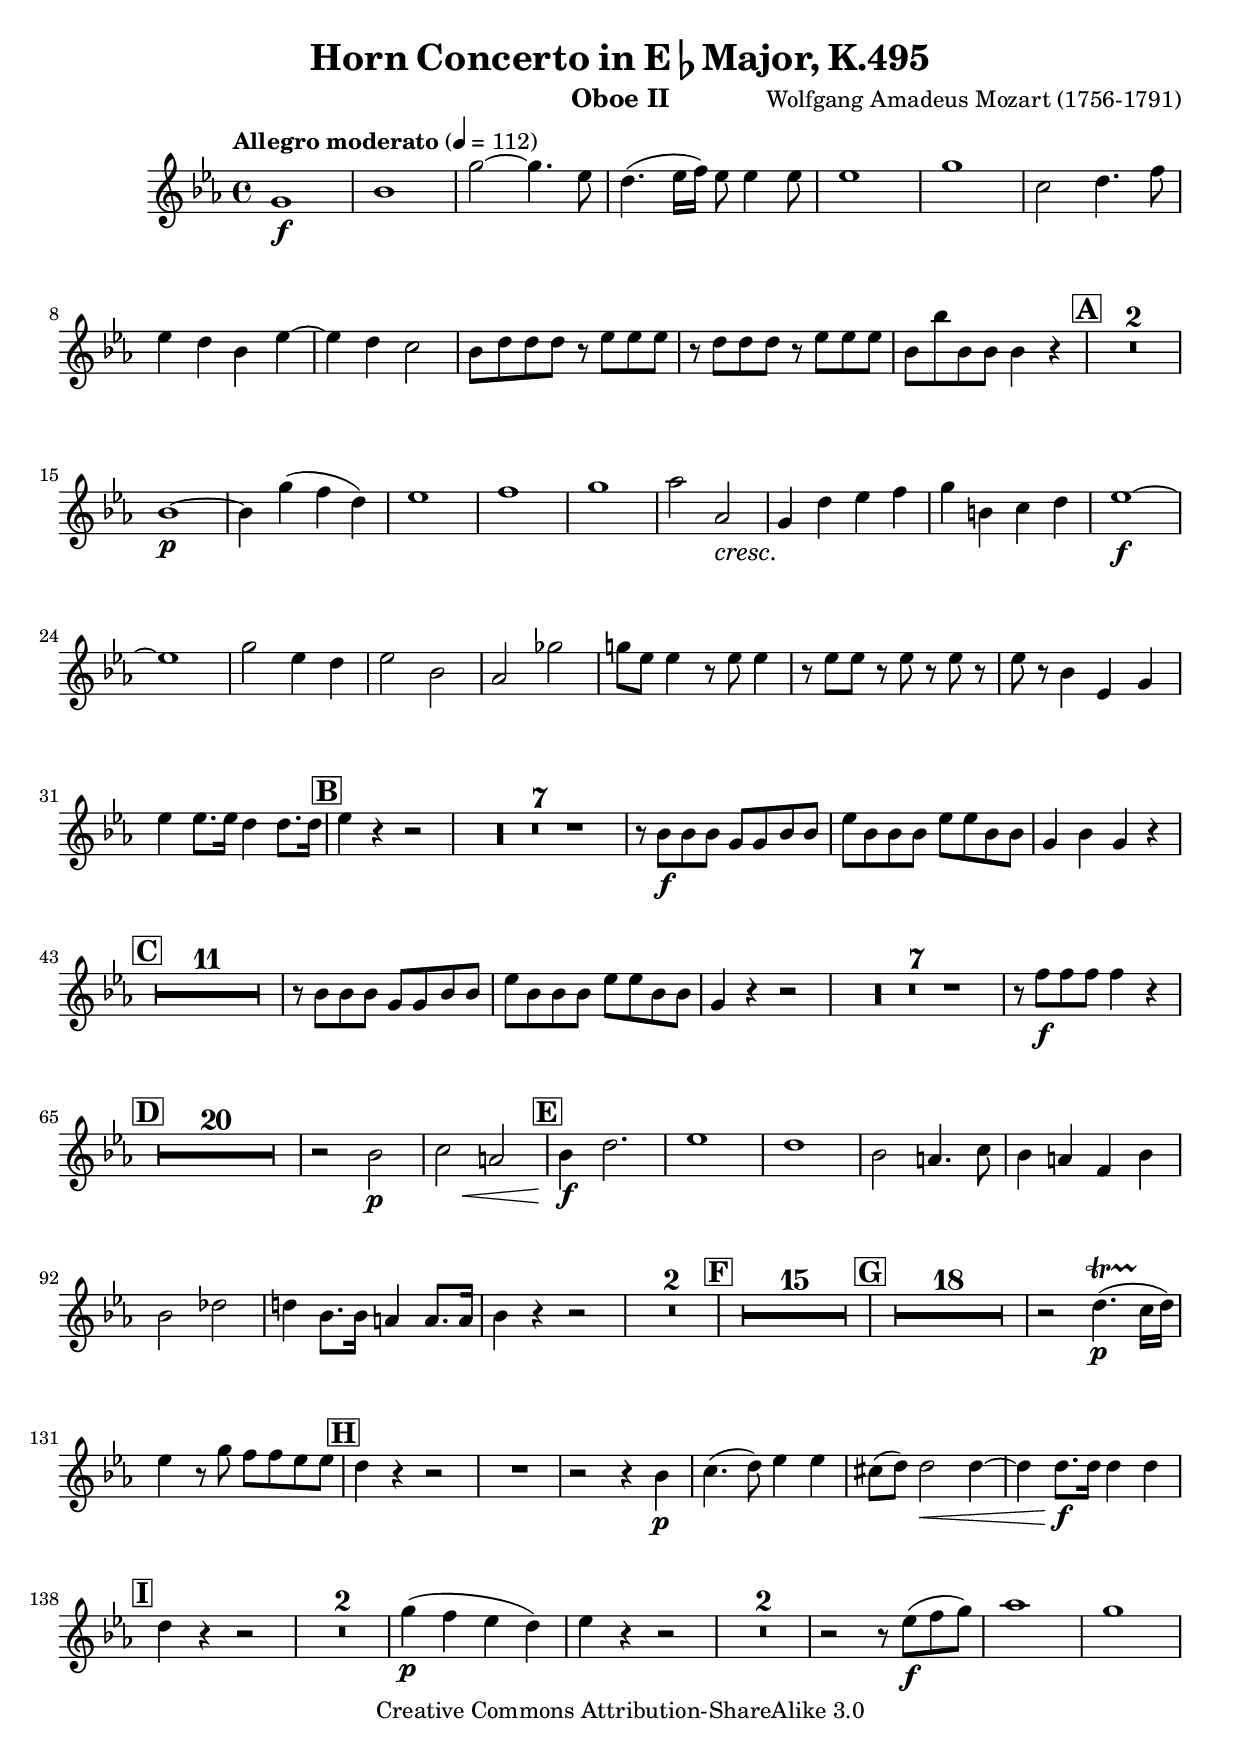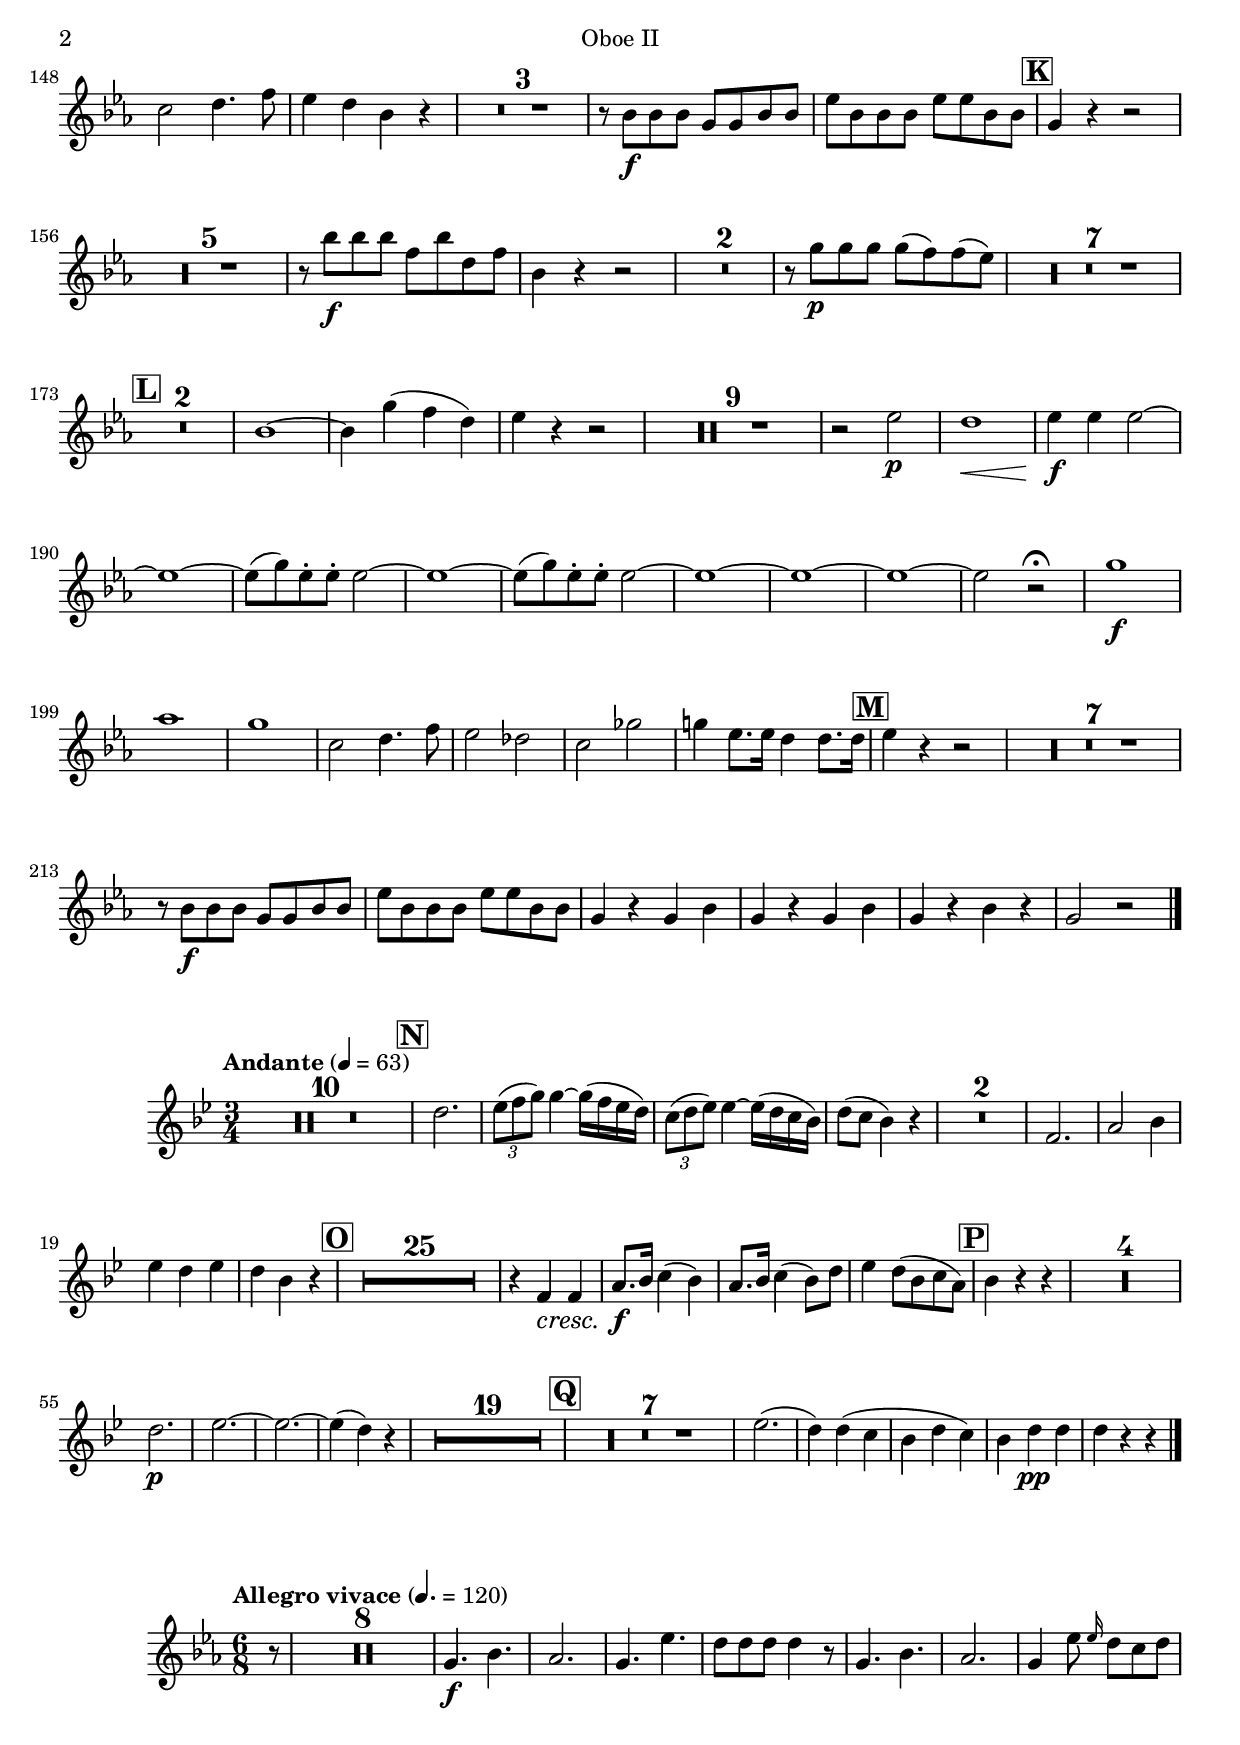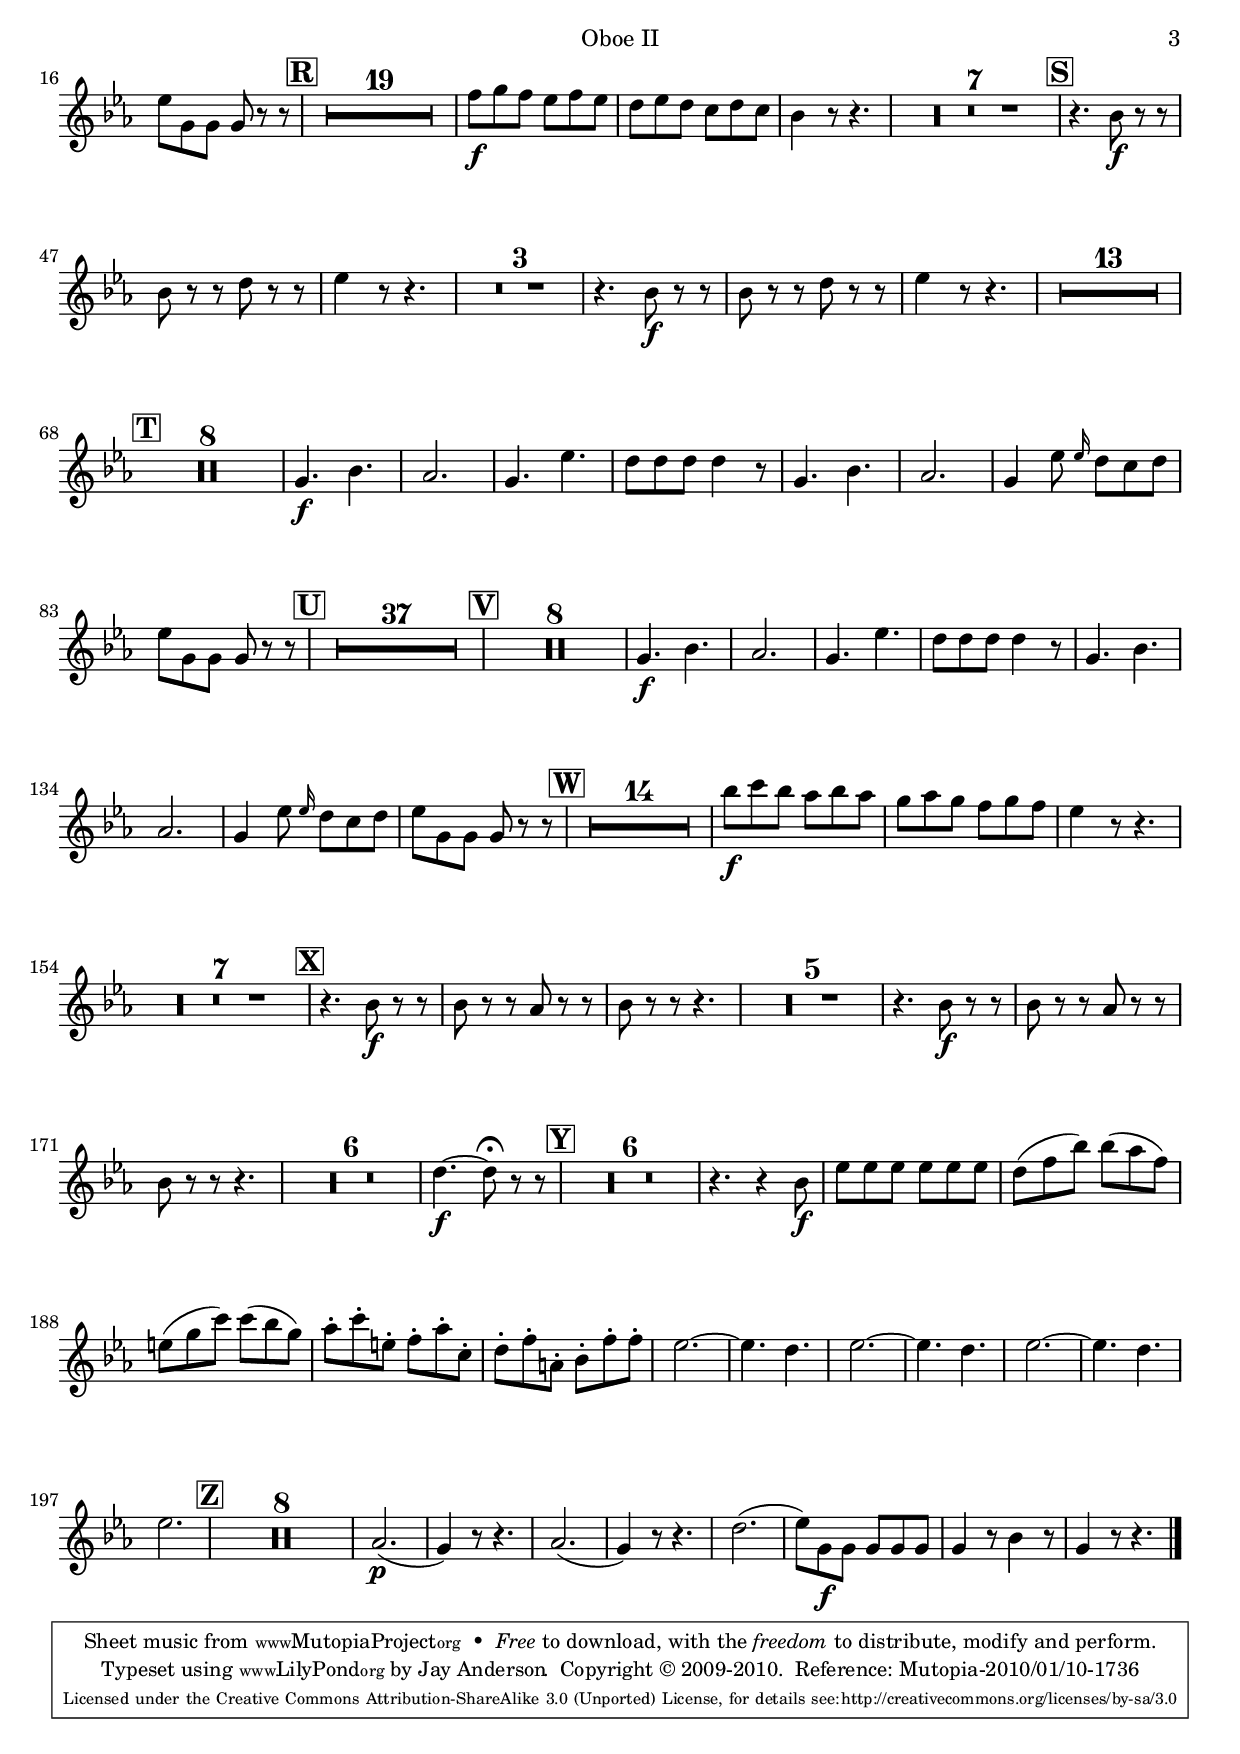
\version "2.13.33"

\include "defs.ily"
\version "2.13.33"

oboeTwoMvtI = \relative c''
{
  \key ees \major
  g1\f |
  bes |
  g'2~ g4. ees8 |
  d4.( ees16 f) ees8 ees4 ees8 |
  ees1 |
  g |
  c,2 d4. f8 |
  ees4 d bes ees~ |
  ees4 d c2 |
  bes8 d d d r ees ees ees |
  r d d d r ees ees ees |
  bes bes' bes, bes bes4 r |

  %A
  R1*2 |
  bes1~\p |
  bes4 g'( f d) |
  ees1 |
  f |
  g |
  aes2 aes,\justCresc |
  g4 d' ees f |
  g b, c d |
  ees1~\f |
  ees |
  g2 ees4 d |
  ees2 bes |
  aes ges' |
  g8 ees ees4 r8 ees ees4 |
  r8 ees ees r ees r ees r |
  ees r bes4 ees, g |
  ees' ees8. ees16 d4 d8. d16 |

  %B
  ees4 r r2 |
  R1*7 |
  r8 bes\f bes bes g g bes bes |
  ees bes bes bes ees ees bes bes |
  g4 bes g r |

  %C |
  R1*11 |
  r8 bes bes bes g g bes bes |
  ees bes bes bes ees ees bes bes |
  g4 r r2 |
  R1*7 |
  r8 f'\f f f f4 r |

  %D
  R1*20 |
  r2 bes,\p |
  << c {s4 s\<} >> a2 |

  %E
  bes4\f d2. |
  ees1 |
  d |
  bes2 a4. c8 |
  bes4 a f bes |
  bes2 des |
  d4 bes8. bes16 a4 a8. a16 |
  bes4 r r2 |
  R1*2 |

  %F
  R1*15 |

  %G
  R1*18 |

  r2 d4.(\p\startTrillSpan c16\stopTrillSpan d) |
  ees4 r8 g f f ees ees |

  %H
  d4 r r2 |
  R1 |
  r2 r4 bes\p |
  c4.( d8) ees4 ees |
  cis8( d) d2\< d4~ |
  d d8.\f d16 d4 d |

  %I
  d r r2 |
  R1*2 |
  g4(\p f ees d) |
  ees r r2 |
  R1*2 |
  r2 r8 ees(\f f g) |
  aes1 |
  g |
  c,2 d4. f8 |
  ees4 d bes r |
  R1*3 |
  r8 bes\f bes bes g g bes bes |
  ees bes bes bes ees ees bes bes |

  %K
  g4 r r2 |
  R1*5 |
  r8 bes'\f bes bes f bes d, f |
  bes,4 r r2 |
  R1*2 |
  r8 g'\p g g g( f) f( ees) |
  R1*7 |

  %L
  R1*2 |
  bes1~ |
  bes4 g'( f d) |
  ees4 r r2 |
  R1*9
  r2 ees\p |
  d1\< |
  ees4\f ees ees2~ |
  ees1~ |
  ees8( g) ees-. ees-. ees2~ |
  ees1~ |
  ees8( g) ees-. ees-. ees2~ |
  ees1~ |
  ees1~ |
  ees1~ |
  ees2 r\fermata |
  g1\f |
  aes |
  g |
  c,2 d4. f8 |
  ees2 des |
  c ges' |
  g4 ees8. ees16 d4 d8. d16 |

  %M
  ees4 r r2 |
  R1*7 |
  r8 bes\f bes bes g g bes bes |
  ees bes bes bes ees ees bes bes |
  g4 r g bes |
  g r g bes |
  g r bes r |
  g2 r |
}

oboeTwoMvtII = \relative c''
{
  \key bes \major
  R2.*10 |

  %N
  d2. |
  \times 2/3 {ees8( f g)} g4~ g16( f ees d) |
  \times 2/3 {c8( d ees)} ees4~ ees16( d c bes) |
  d8( c bes4) r |
  R2.*2 |
  f2. |
  a2 bes4 |
  ees d ees |
  d bes r |

  %O
  R2.*25 |
  r4 f\justCresc f |
  a8.\f bes16 c4( bes) |
  a8. bes16 c4( bes8) d |
  ees4 d8( bes c a) |

  %P
  bes4 r r |
  R2.*4 |
  d2.\p |
  ees~ |
  ees~ |
  ees4( d) r |
  R2.*19 |

  %Q
  R2.*7 |
  ees2.( |
  d4) d( c |
  bes d c) |
  bes d\pp d |
  d r r |
}

oboeTwoMvtIIITutti = \relative c''
{
  g4.\f bes |
  aes2. |
  g4. ees' |
  d8 d d d4 r8 |
  g,4. bes |
  aes2. |
  g4 ees'8 \grace ees16 d8 c d |
  ees g, g g r r |
}

oboeTwoMvtIII = \relative c''
{
  \key ees \major
  r8 |
  R2.*8 |
  \oboeTwoMvtIIITutti

  %R
  R2.*19 |
  f8\f g f ees f ees |
  d ees d c d c |
  bes4 r8 r4. |
  R2.*7 |

  %S
  r4. bes8\f r r |
  bes r r d r r |
  ees4 r8 r4. |
  R2.*3 |
  r4. bes8\f r r |
  bes r r d r r |
  ees4 r8 r4. |
  R2.*13 |

  %T
  R2.*8 |
  \oboeTwoMvtIIITutti

  %U
  R2.*37 |

  %V
  R2.*8 |
  \oboeTwoMvtIIITutti

  %W
  R2.*14 |
  bes'8\f c bes aes bes aes |
  g aes g f g f |
  ees4 r8 r4. |
  R2.*7 |

  %X
  r4. bes8\f r r |
  bes r r aes r r |
  bes r r r4. |
  R2.*5 |
  r4. bes8\f r r |
  bes r r aes r r |
  bes r r r4. |
  R2.*6 |
  d4.~\f d8\fermata r r |

  %Y
  R2.*6 |
  r4. r4 bes8\f |
  ees ees ees ees ees ees |
  d( f bes) bes( aes f) |
  e( g c) c( bes g) |
  aes-. c-. e,-. f-. aes-. c,-. |
  d-. f-. a,-. bes-. f'-. f-. |
  \repeat unfold 3 {ees2.~ | ees4. d |}
  ees2. |

  %Z
  R2.*8 |
  aes,2.(\p |
  g4) r8 r4. |
  aes2.( |
  g4) r8 r4. |
  d'2.( |
  ees8) g,\f g g g g |
  g4 r8 bes4 r8 |
  g4 r8 r4. |
}


instrument = "Oboe II"

mvtI = \oboeTwoMvtI
mvtII = \oboeTwoMvtII
mvtIII = \oboeTwoMvtIII

\version "2.13.33"

\book
{
  \include "header.ily"
  \score
  {
    \new Staff { << \mvtI \outlineMvtI >> }
  }
  \score
  {
    \new Staff { << \mvtII \outlineMvtII >> }
  }
  \score
  {
    \new Staff { << \mvtIII \outlineMvtIII >> }
  }
}



